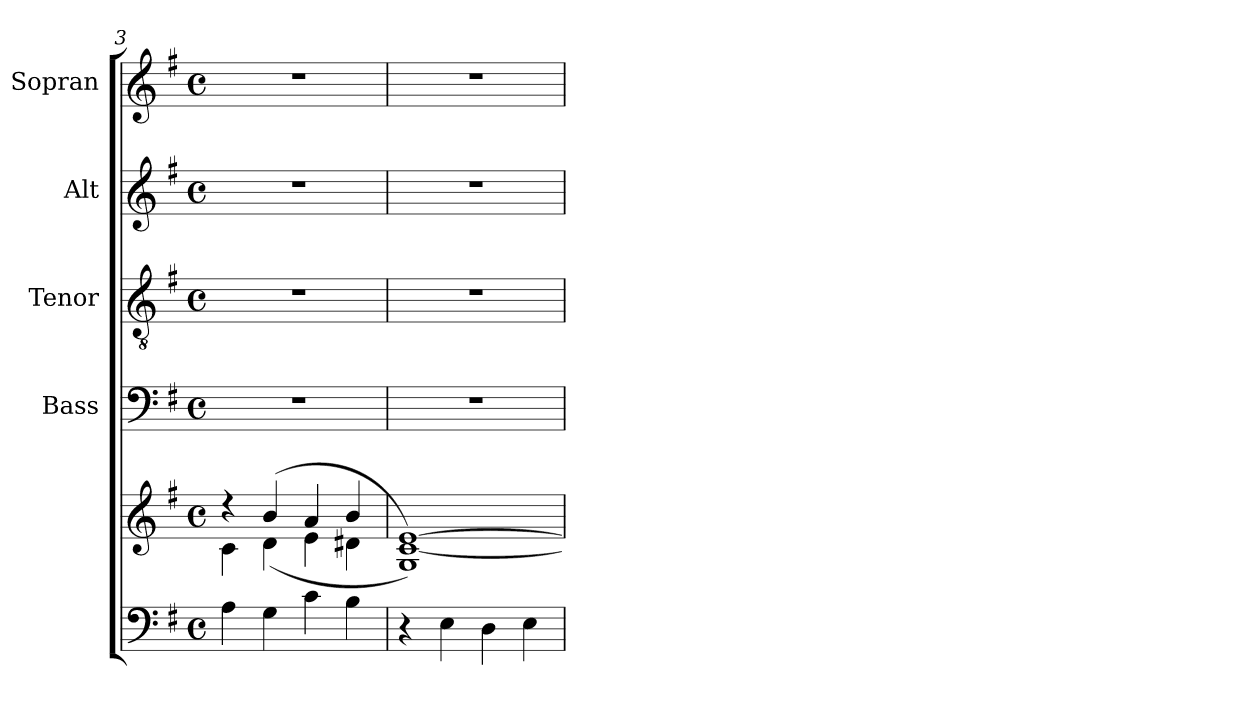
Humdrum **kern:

**kern	**kern	**kern	**kern	**kern	**kern
*part5	*part5	*part4	*part3	*part2	*part1
*staff6	*staff5	*staff4	*staff3	*staff2	*staff1
*	*	*I"Bass	*I"Tenor	*I"Alt	*I"Sopran
*	*	*I'B.	*I'T.	*I'A.	*I'S.
*clefF4	*clefG2	*clefF4	*clefGv2	*clefG2	*clefG2
*k[f#]	*k[f#]	*k[f#]	*k[f#]	*k[f#]	*k[f#]
*G:	*G:	*G:	*G:	*G:	*G:
*M4/4	*M4/4	*M4/4	*M4/4	*M4/4	*M4/4
*met(c)	*met(c)	*met(c)	*met(c)	*met(c)	*met(c)
=3	=3	=3	=3	=3	=3
*	*^	*	*	*	*
4A\	4rdd	4c\	1r	1r	1r	1r
4G\	(4b/	(<4d\	.	.	.	.
4c\	4a/	4e\	.	.	.	.
4B\	4b/	4d#X\	.	.	.	.
*	*v	*v	*	*	*	*
=4	=4	=4	=4	=4	=4
4r	1G [1c [1e))	1r	1r	1r	1r
4E\	.	.	.	.	.
4D\	.	.	.	.	.
4E\	.	.	.	.	.
=	=	=	=	=	=
*-	*-	*-	*-	*-	*-
